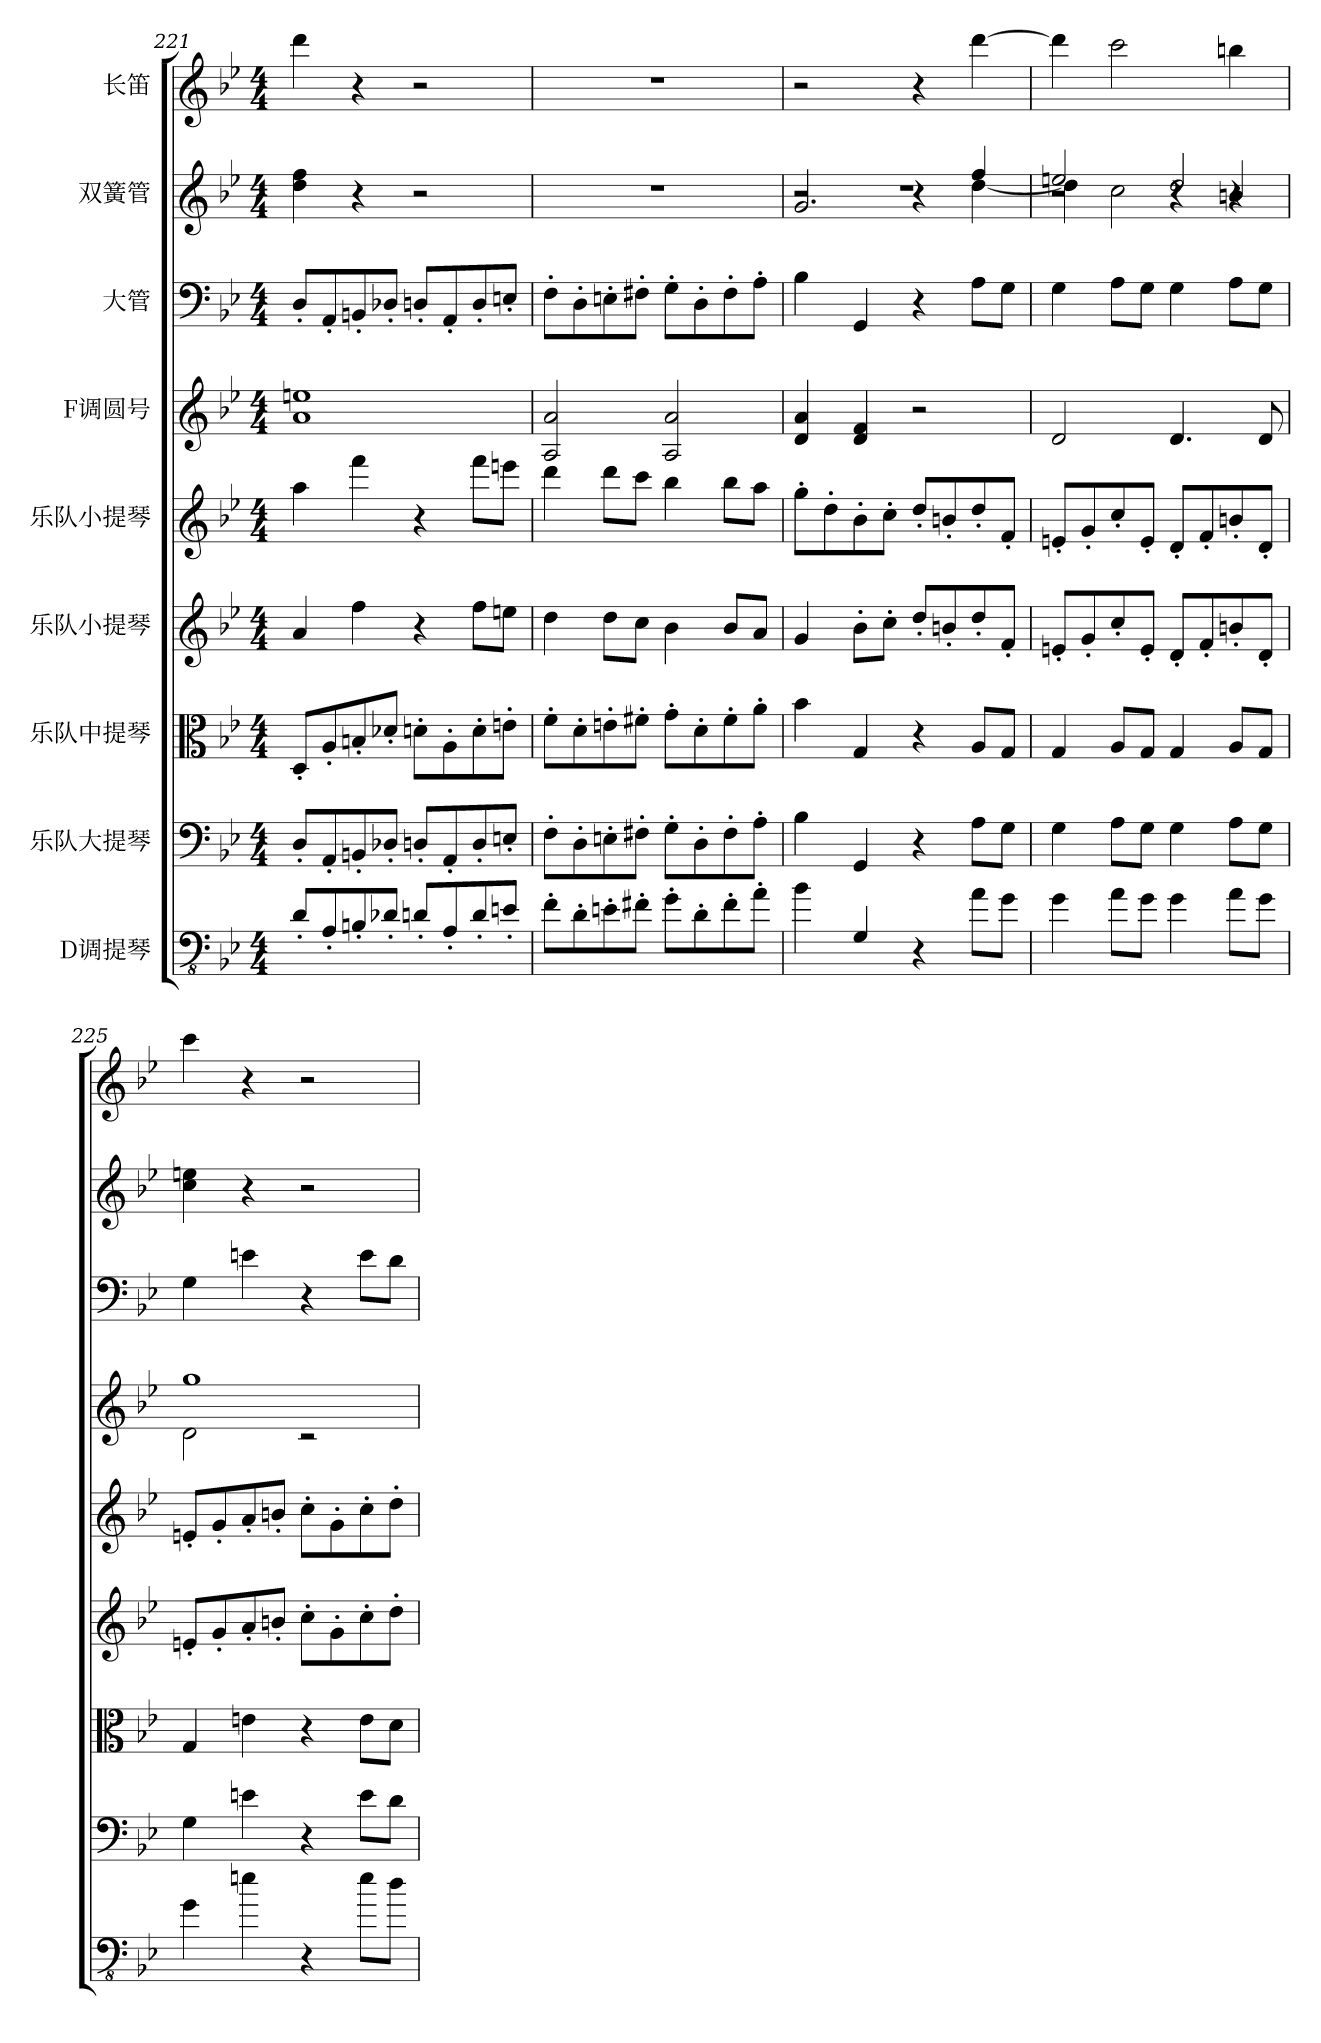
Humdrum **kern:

**kern	**kern	**kern	**kern	**kern	**kern	**kern	**kern	**kern
*part9	*part8	*part7	*part6	*part5	*part4	*part3	*part2	*part1
*staff9	*staff8	*staff7	*staff6	*staff5	*staff4	*staff3	*staff2	*staff1
*I"D调提琴	*I"乐队大提琴	*I"乐队中提琴	*I"乐队小提琴	*I"乐队小提琴	*I"F调圆号	*I"大管	*I"双簧管	*I"长笛
*clefFv4	*clefF4	*clefC3	*clefG2	*clefG2	*clefG2	*clefF4	*clefG2	*clefG2
*ITrd7c12	*	*	*	*	*ITrd4c7	*	*	*
*k[b-e-]	*k[b-e-]	*k[b-e-]	*k[b-e-]	*k[b-e-]	*k[b-e-a-]	*k[b-e-]	*k[b-e-]	*k[b-e-]
*M4/4	*M4/4	*M4/4	*M4/4	*M4/4	*M4/4	*M4/4	*M4/4	*M4/4
=221	=221	=221	=221	=221	=221	=221	=221	=221
8DD'/L	8D'/L	8D'/L	4a/	4aa\	1d 1an	8D'/L	4dd\ 4ff\	4ddd\
8AAA'/	8AA'/	8A'/	.	.	.	8AA'/	.	.
8BBBn'/	8BBn'/	8Bn'/	4ff\	4fff\	.	8BBn'/	4r	4r
8DD-X'/J	8D-X'/J	8d-X'/J	.	.	.	8D-X'/J	.	.
8DDn'/L	8Dn'/L	8dn'\L	4r	4r	.	8Dn'/L	2r	2r
8AAA'/	8AA'/	8A'\	.	.	.	8AA'/	.	.
8DD'/	8D'/	8d'\	8ff\L	8fff\L	.	8D'/	.	.
8EEn'/J	8En'/J	8en'\J	8een\J	8eeen\J	.	8En'/J	.	.
!!LO:PB:g=z
=222	=222	=222	=222	=222	=222	=222	=222	=222
8FF'\L	8F'\L	8f'\L	4dd\	4ddd\	2D/ 2d/	8F'\L	1r	1r
8DD'\	8D'\	8d'\	.	.	.	8D'\	.	.
8EEn'\	8En'\	8en'\	8dd\L	8ddd\L	.	8En'\	.	.
8FF#X'\J	8F#X'\J	8f#X'\J	8cc\J	8ccc\J	.	8F#X'\J	.	.
8GG'\L	8G'\L	8g'\L	4b-\	4bb-\	2D/ 2d/	8G'\L	.	.
8DD'\	8D'\	8d'\	.	.	.	8D'\	.	.
8FF#'\	8F#'\	8f#'\	8b-/L	8bb-\L	.	8F#'\	.	.
8AA'\J	8A'\J	8a'\J	8a/J	8aa\J	.	8A'\J	.	.
=223	=223	=223	=223	=223	=223	=223	=223	=223
*	*	*	*	*	*	*	*^	*
*	*	*	*	*	*	*	*	*^	*
4BB-\	4B-\	4b-\	4g/	8gg'\L	4G/ 4d/	4B-\	1r	2r	2.g/	2r
.	.	.	.	8dd'\	.	.	.	.	.	.
4GGG/	4GG/	4G/	8b-'\L	8b-'\	4G/ 4B-/	4GG/	.	.	.	.
.	.	.	8cc'\J	8cc'\J	.	.	.	.	.	.
4r	4r	4r	8dd'/L	8dd'/L	2r	4r	.	4r	.	4r
.	.	.	8bn'/	8bn'/	.	.	.	.	.	.
8AA\L	8A\L	8A/L	8dd'/	8dd'/	.	8A\L	.	[4dd\	4ff/	[4ddd\
8GG\J	8G\J	8G/J	8f'/J	8f'/J	.	8G\J	.	.	.	.
=224	=224	=224	=224	=224	=224	=224	=224	=224	=224	=224
4GG\	4G\	4G/	8en'/L	8en'/L	2G/	4G\	2een/	4dd\]	2r	4ddd\]
.	.	.	8g'/	8g'/	.	.	.	.	.	.
8AA\L	8A\L	8A/L	8cc'/	8cc'/	.	8A\L	.	2cc\	.	2ccc\
8GG\J	8G\J	8G/J	8e'/J	8e'/J	.	8G\J	.	.	.	.
4GG\	4G\	4G/	8d'/L	8d'/L	4.G/	4G\	2dd/	.	4r	.
.	.	.	8f'/	8f'/	.	.	.	.	.	.
8AA\L	8A\L	8A/L	8bn'/	8bn'/	.	8A\L	.	4r	4bn/	4bbn\
8GG\J	8G\J	8G/J	8d'/J	8d'/J	8G/	8G\J	.	.	.	.
*	*	*	*	*	*	*	*v	*v	*v	*
=225	=225	=225	=225	=225	=225	=225	=225	=225
*	*	*	*	*	*^	*	*	*
4GG\	4G\	4G/	8en'/L	8en'/L	1cc	2G\	4G\	4cc\ 4een\	4ccc\
.	.	.	8g'/	8g'/	.	.	.	.	.
4En\	4en\	4en\	8a'/	8a'/	.	.	4en\	4r	4r
.	.	.	8bn'/J	8bn'/J	.	.	.	.	.
4r	4r	4r	8cc'\L	8cc'\L	.	2r	4r	2r	2r
.	.	.	8g'\	8g'\	.	.	.	.	.
8E\L	8e\L	8e\L	8cc'\	8cc'\	.	.	8e\L	.	.
8D\J	8d\J	8d\J	8dd'\J	8dd'\J	.	.	8d\J	.	.
*	*	*	*	*	*v	*v	*	*	*
=	=	=	=	=	=	=	=	=
*-	*-	*-	*-	*-	*-	*-	*-	*-
